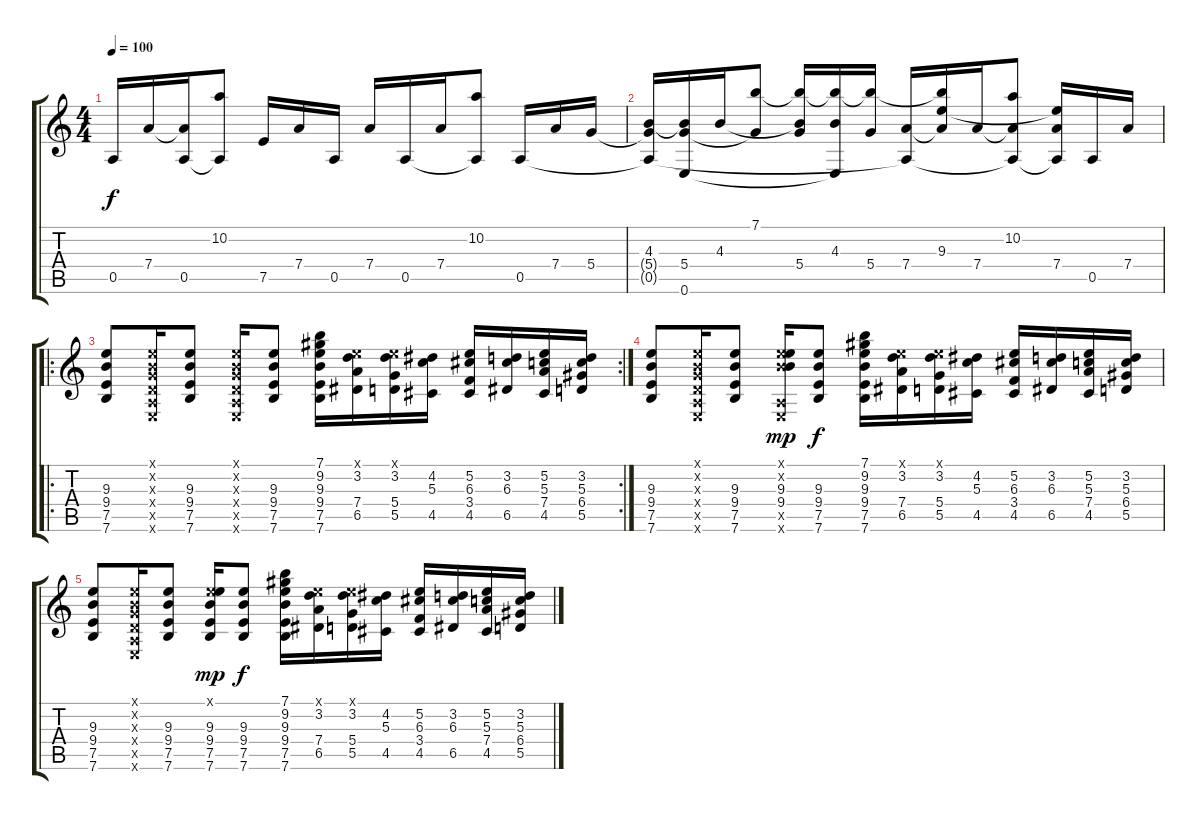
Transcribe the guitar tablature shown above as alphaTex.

\track "" {instrument electricguitarclean}
\staff {score tabs}
\tuning (E4 B3 G3 D3 A2 E2) {hide}
\ts (4 4)
\tempo 100
\clef g2
\ks c
0.5.16{dy f} 7.4.16 (7.4{t} 0.5).16 (10.2 0.5{t}).8 7.5.16 7.4.16 0.5.16 7.4.16 0.5.16 7.4.16 (10.2 0.5{t}).8 0.5.16 7.4.16 5.4.16 |
(4.3 5.4{t} 0.5{t}).16 (4.3{t} 5.4 0.6{t}).16 4.3.16 (7.1 5.4{t}).8 (7.1{t} 4.3{t} 5.4).16 (7.1{t} 4.3 0.6{t}).16 (7.1{t} 5.4).16 (7.4 0.5{t}).16 (7.1{t} 9.3 7.4{t}).16 7.4.16 (10.2 7.4{t} 0.5{t}).8 (9.3{t} 7.4 0.5{t}).16 0.5.16 7.4.16 |
\ro
\rc 2
(9.3 9.4 7.5 7.6).8{volume 16 instrument overdrivenguitar} (0.1{x} 0.2{x} 0.3{x} 0.4{x} 0.5{x} 0.6{x}).16 (9.3 9.4 7.5 7.6).8 (0.1{x} 0.2{x} 0.3{x} 0.4{x} 0.5{x} 0.6{x}).16 (9.3 9.4 7.5 7.6).8 (7.1 9.2 9.3 9.4 7.5 7.6).16{volume 11 instrument guitarfretnoise} (0.1{x} 3.2 7.4 6.5).16 (0.1{x} 3.2 5.4 5.5).16 (4.2 5.3 4.5).16 (5.2 6.3 3.4 4.5).16 (3.2 6.3 6.5).16 (5.2 5.3 7.4 4.5).16 (3.2 5.3 6.4 5.5).16 |
(9.3 9.4 7.5 7.6).8{volume 16 instrument overdrivenguitar} (0.1{x} 0.2{x} 0.3{x} 0.4{x} 0.5{x} 0.6{x}).16 (9.3 9.4 7.5 7.6).8 (0.1{x} 0.2{x} 9.3 9.4 0.5{x} 0.6{x}).16{dy mp} (9.3 9.4 7.5 7.6).8{dy f} (7.1 9.2 9.3 9.4 7.5 7.6).16{volume 11 instrument guitarfretnoise} (0.1{x} 3.2 7.4 6.5).16 (0.1{x} 3.2 5.4 5.5).16 (4.2 5.3 4.5).16 (5.2 6.3 3.4 4.5).16 (3.2 6.3 6.5).16 (5.2 5.3 7.4 4.5).16 (3.2 5.3 6.4 5.5).16 |
(9.3 9.4 7.5 7.6).8{volume 16 instrument overdrivenguitar} (0.1{x} 0.2{x} 0.3{x} 0.4{x} 0.5{x} 0.6{x}).16 (9.3 9.4 7.5 7.6).8 (0.1{x} 9.3 9.4 7.5 7.6).16{dy mp} (9.3 9.4 7.5 7.6).8{dy f} (7.1 9.2 9.3 9.4 7.5 7.6).16{volume 10 instrument guitarfretnoise} (0.1{x} 3.2 7.4 6.5).16 (0.1{x} 3.2 5.4 5.5).16 (4.2 5.3 4.5).16 (5.2 6.3 3.4 4.5).16 (3.2 6.3 6.5).16 (5.2 5.3 7.4 4.5).16 (3.2 5.3 6.4 5.5).16
